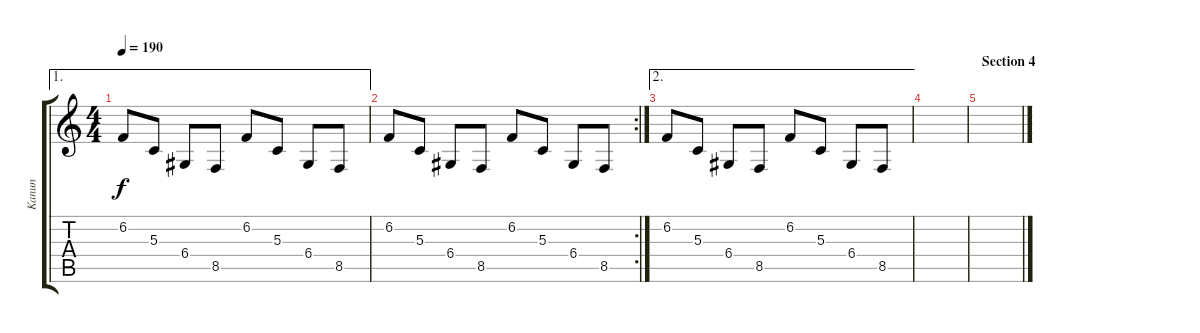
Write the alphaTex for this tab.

\track ("Kanun" "Kanun") {instrument orchestralharp}
\staff {score tabs}
\tuning (E4 B3 G3 D3 A2 E2) {hide}
\ae 1
\ts (4 4)
\tempo 190
\clef g2
\ks c
6.2.8{dy f} 5.3.8 6.4.8 8.5.8 6.2.8 5.3.8 6.4.8 8.5.8 |
\rc 2
6.2.8 5.3.8 6.4.8 8.5.8 6.2.8 5.3.8 6.4.8 8.5.8 |
\ae 2
6.2.8 5.3.8 6.4.8 8.5.8 6.2.8 5.3.8 6.4.8 8.5.8 |
|
\section ("" "Section 4")
